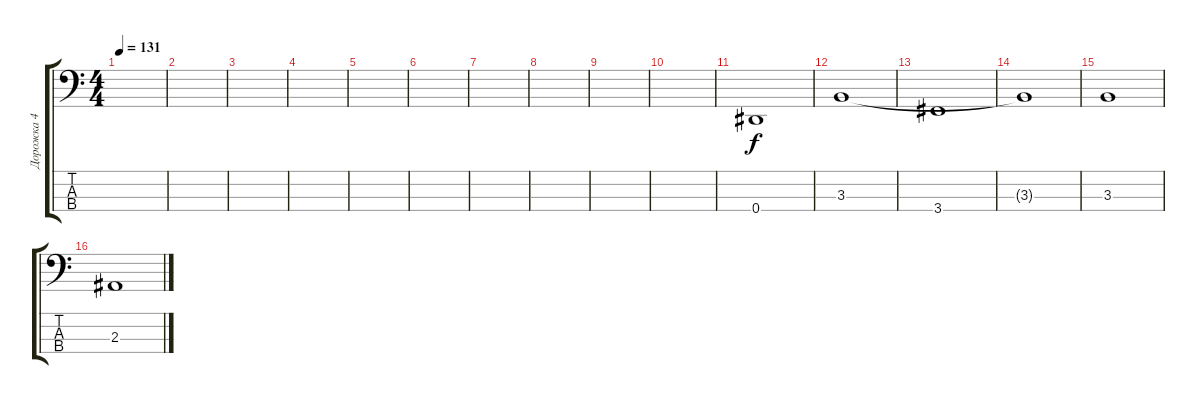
\track ("Дорожка 4" "Дорожка 4") {instrument electricbasspick}
\staff {score tabs}
\tuning (Gb2 Db2 Ab1 Eb1) {hide}
\ts (4 4)
\tempo 131
\clef f4
\ks c
|
|
|
|
|
|
|
|
|
|
0.4.1 |
3.3.1 |
3.4.1 |
3.3{t}.1 |
3.3.1 |
2.3.1
